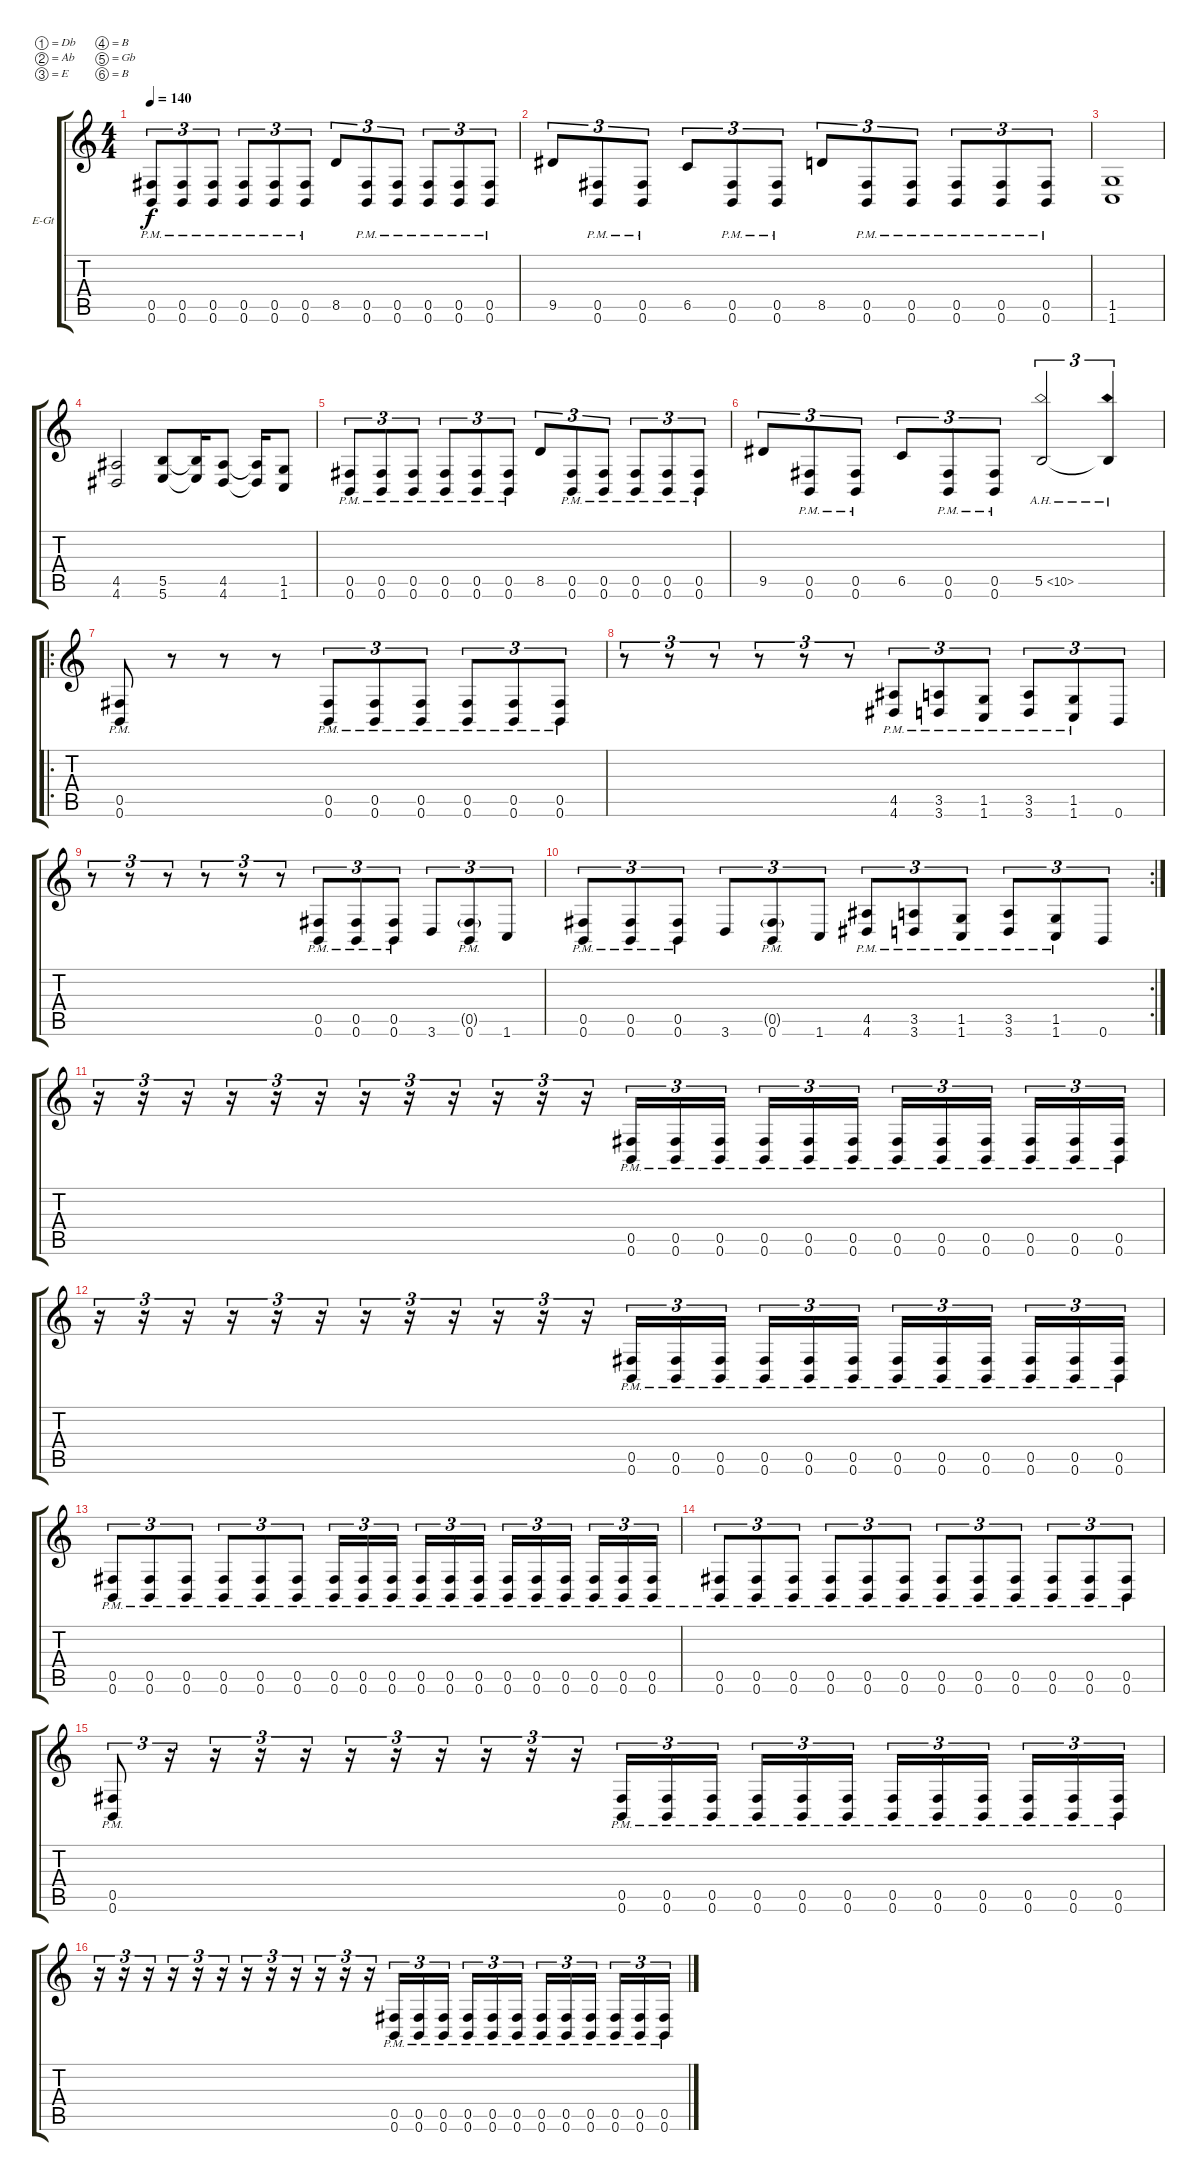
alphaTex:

\bracketExtendMode groupsimilarinstruments
\firstSystemTrackNameOrientation horizontal
\otherSystemsTrackNameOrientation horizontal
\track ("Rhytm Gtr." "E-Gt") {instrument overdrivenguitar}
\staff {score tabs}
\tuning (Db4 Ab3 E3 B2 Gb2 B1)
\ts (4 4)
\tempo 140
\clef g2
\ks c
(0.6 0.5{pm}).8{tu (3 2) dy f} (0.6{pm} 0.5{pm}).8{tu (3 2)} (0.6{pm} 0.5{pm}).8{tu (3 2)} (0.6{pm} 0.5{pm}).8{tu (3 2)} (0.6{pm} 0.5{pm}).8{tu (3 2)} (0.6{pm} 0.5{pm}).8{tu (3 2)} 8.5.8{tu (3 2)} (0.6{pm} 0.5{pm}).8{tu (3 2)} (0.6{pm} 0.5{pm}).8{tu (3 2)} (0.6{pm} 0.5{pm}).8{tu (3 2)} (0.6{pm} 0.5{pm}).8{tu (3 2)} (0.6{pm} 0.5{pm}).8{tu (3 2)} |
9.5.8{tu (3 2)} (0.6{pm} 0.5{pm}).8{tu (3 2)} (0.6{pm} 0.5{pm}).8{tu (3 2)} 6.5.8{tu (3 2)} (0.6{pm} 0.5{pm}).8{tu (3 2)} (0.6{pm} 0.5{pm}).8{tu (3 2)} 8.5.8{tu (3 2)} (0.6{pm} 0.5{pm}).8{tu (3 2)} (0.6{pm} 0.5{pm}).8{tu (3 2)} (0.6{pm} 0.5{pm}).8{tu (3 2)} (0.6{pm} 0.5{pm}).8{tu (3 2)} (0.6{pm} 0.5{pm}).8{tu (3 2)} |
(1.5 1.6).1 |
(4.5 4.6).2 (5.5 5.6).8 (5.5{t} 5.6{t}).16 (4.5 4.6).8 (4.5{t} 4.6{t}).16 (1.5 1.6).8 |
(0.6 0.5{pm}).8{tu (3 2)} (0.6{pm} 0.5{pm}).8{tu (3 2)} (0.6{pm} 0.5{pm}).8{tu (3 2)} (0.6{pm} 0.5{pm}).8{tu (3 2)} (0.6{pm} 0.5{pm}).8{tu (3 2)} (0.6{pm} 0.5{pm}).8{tu (3 2)} 8.5.8{tu (3 2)} (0.6{pm} 0.5{pm}).8{tu (3 2)} (0.6{pm} 0.5{pm}).8{tu (3 2)} (0.6{pm} 0.5{pm}).8{tu (3 2)} (0.6{pm} 0.5{pm}).8{tu (3 2)} (0.6{pm} 0.5{pm}).8{tu (3 2)} |
9.5.8{tu (3 2)} (0.6{pm} 0.5{pm}).8{tu (3 2)} (0.6{pm} 0.5{pm}).8{tu (3 2)} 6.5.8{tu (3 2)} (0.6{pm} 0.5{pm}).8{tu (3 2)} (0.6{pm} 0.5{pm}).8{tu (3 2)} 5.5{ah 5}.2{tu (3 2)} 5.5{ah 5 t}.4{tu (3 2)} |
\ro
(0.6{pm} 0.5{pm}).8 r.8 r.8 r.8 (0.6{pm} 0.5{pm}).8{tu (3 2)} (0.6{pm} 0.5{pm}).8{tu (3 2)} (0.6{pm} 0.5{pm}).8{tu (3 2)} (0.6{pm} 0.5{pm}).8{tu (3 2)} (0.6{pm} 0.5{pm}).8{tu (3 2)} (0.6{pm} 0.5{pm}).8{tu (3 2)} |
r.8{tu (3 2)} r.8{tu (3 2)} r.8{tu (3 2)} r.8{tu (3 2)} r.8{tu (3 2)} r.8{tu (3 2)} (4.6{pm} 4.5{pm}).8{tu (3 2)} (3.6{pm} 3.5{pm}).8{tu (3 2)} (1.6{pm} 1.5{pm}).8{tu (3 2)} (3.6{pm} 3.5{pm}).8{tu (3 2)} (1.6{pm} 1.5{pm}).8{tu (3 2)} 0.6.8{tu (3 2)} |
r.8{tu (3 2)} r.8{tu (3 2)} r.8{tu (3 2)} r.8{tu (3 2)} r.8{tu (3 2)} r.8{tu (3 2)} (0.6 0.5{pm}).8{tu (3 2)} (0.6{pm} 0.5{pm}).8{tu (3 2)} (0.6{pm} 0.5{pm}).8{tu (3 2)} 3.6.8{tu (3 2)} (0.6{pm} 0.5{g pm}).8{tu (3 2)} 1.6.8{tu (3 2)} |
\rc 2
(0.6{pm} 0.5{pm}).8{tu (3 2)} (0.6{pm} 0.5{pm}).8{tu (3 2)} (0.6{pm} 0.5{pm}).8{tu (3 2)} 3.6.8{tu (3 2)} (0.5{g pm} 0.6).8{tu (3 2)} 1.6.8{tu (3 2)} (4.6{pm} 4.5{pm}).8{tu (3 2)} (3.6{pm} 3.5{pm}).8{tu (3 2)} (1.6{pm} 1.5{pm}).8{tu (3 2)} (3.6{pm} 3.5{pm}).8{tu (3 2)} (1.6{pm} 1.5{pm}).8{tu (3 2)} 0.6.8{tu (3 2)} |
r.16{tu (3 2)} r.16{tu (3 2)} r.16{tu (3 2)} r.16{tu (3 2)} r.16{tu (3 2)} r.16{tu (3 2)} r.16{tu (3 2)} r.16{tu (3 2)} r.16{tu (3 2)} r.16{tu (3 2)} r.16{tu (3 2)} r.16{tu (3 2)} (0.6{pm} 0.5{pm}).16{tu (3 2)} (0.6{pm} 0.5{pm}).16{tu (3 2)} (0.6{pm} 0.5{pm}).16{tu (3 2)} (0.6{pm} 0.5{pm}).16{tu (3 2)} (0.6{pm} 0.5{pm}).16{tu (3 2)} (0.6{pm} 0.5{pm}).16{tu (3 2)} (0.6{pm} 0.5{pm}).16{tu (3 2)} (0.6{pm} 0.5{pm}).16{tu (3 2)} (0.6{pm} 0.5{pm}).16{tu (3 2)} (0.6{pm} 0.5{pm}).16{tu (3 2)} (0.6{pm} 0.5{pm}).16{tu (3 2)} (0.6{pm} 0.5{pm}).16{tu (3 2)} |
r.16{tu (3 2)} r.16{tu (3 2)} r.16{tu (3 2)} r.16{tu (3 2)} r.16{tu (3 2)} r.16{tu (3 2)} r.16{tu (3 2)} r.16{tu (3 2)} r.16{tu (3 2)} r.16{tu (3 2)} r.16{tu (3 2)} r.16{tu (3 2)} (0.6{pm} 0.5{pm}).16{tu (3 2)} (0.6{pm} 0.5{pm}).16{tu (3 2)} (0.6{pm} 0.5{pm}).16{tu (3 2)} (0.6{pm} 0.5{pm}).16{tu (3 2)} (0.6{pm} 0.5{pm}).16{tu (3 2)} (0.6{pm} 0.5{pm}).16{tu (3 2)} (0.6{pm} 0.5{pm}).16{tu (3 2)} (0.6{pm} 0.5{pm}).16{tu (3 2)} (0.6{pm} 0.5{pm}).16{tu (3 2)} (0.6{pm} 0.5{pm}).16{tu (3 2)} (0.6{pm} 0.5{pm}).16{tu (3 2)} (0.6{pm} 0.5{pm}).16{tu (3 2)} |
(0.6{pm} 0.5{pm}).8{tu (3 2)} (0.6{pm} 0.5{pm}).8{tu (3 2)} (0.6{pm} 0.5{pm}).8{tu (3 2)} (0.6{pm} 0.5{pm}).8{tu (3 2)} (0.6{pm} 0.5{pm}).8{tu (3 2)} (0.6{pm} 0.5{pm}).8{tu (3 2)} (0.6{pm} 0.5{pm}).16{tu (3 2)} (0.6{pm} 0.5{pm}).16{tu (3 2)} (0.6{pm} 0.5{pm}).16{tu (3 2)} (0.6{pm} 0.5{pm}).16{tu (3 2)} (0.6{pm} 0.5{pm}).16{tu (3 2)} (0.6{pm} 0.5{pm}).16{tu (3 2)} (0.6{pm} 0.5{pm}).16{tu (3 2)} (0.6{pm} 0.5{pm}).16{tu (3 2)} (0.6{pm} 0.5{pm}).16{tu (3 2)} (0.6{pm} 0.5{pm}).16{tu (3 2)} (0.6{pm} 0.5{pm}).16{tu (3 2)} (0.6{pm} 0.5{pm}).16{tu (3 2)} |
(0.6{pm} 0.5{pm}).8{tu (3 2)} (0.6{pm} 0.5{pm}).8{tu (3 2)} (0.6{pm} 0.5{pm}).8{tu (3 2)} (0.6{pm} 0.5{pm}).8{tu (3 2)} (0.6{pm} 0.5{pm}).8{tu (3 2)} (0.6{pm} 0.5{pm}).8{tu (3 2)} (0.6{pm} 0.5{pm}).8{tu (3 2)} (0.6{pm} 0.5{pm}).8{tu (3 2)} (0.6{pm} 0.5{pm}).8{tu (3 2)} (0.6{pm} 0.5{pm}).8{tu (3 2)} (0.6{pm} 0.5{pm}).8{tu (3 2)} (0.6{pm} 0.5{pm}).8{tu (3 2)} |
(0.5{pm} 0.6{pm}).8{tu (3 2)} r.16{tu (3 2)} r.16{tu (3 2)} r.16{tu (3 2)} r.16{tu (3 2)} r.16{tu (3 2)} r.16{tu (3 2)} r.16{tu (3 2)} r.16{tu (3 2)} r.16{tu (3 2)} r.16{tu (3 2)} (0.6{pm} 0.5{pm}).16{tu (3 2)} (0.6{pm} 0.5{pm}).16{tu (3 2)} (0.6{pm} 0.5{pm}).16{tu (3 2)} (0.6{pm} 0.5{pm}).16{tu (3 2)} (0.6{pm} 0.5{pm}).16{tu (3 2)} (0.6{pm} 0.5{pm}).16{tu (3 2)} (0.6{pm} 0.5{pm}).16{tu (3 2)} (0.6{pm} 0.5{pm}).16{tu (3 2)} (0.6{pm} 0.5{pm}).16{tu (3 2)} (0.6{pm} 0.5{pm}).16{tu (3 2)} (0.6{pm} 0.5{pm}).16{tu (3 2)} (0.6{pm} 0.5{pm}).16{tu (3 2)} |
r.16{tu (3 2)} r.16{tu (3 2)} r.16{tu (3 2)} r.16{tu (3 2)} r.16{tu (3 2)} r.16{tu (3 2)} r.16{tu (3 2)} r.16{tu (3 2)} r.16{tu (3 2)} r.16{tu (3 2)} r.16{tu (3 2)} r.16{tu (3 2)} (0.6{pm} 0.5{pm}).16{tu (3 2)} (0.6{pm} 0.5{pm}).16{tu (3 2)} (0.6{pm} 0.5{pm}).16{tu (3 2)} (0.6{pm} 0.5{pm}).16{tu (3 2)} (0.6{pm} 0.5{pm}).16{tu (3 2)} (0.6{pm} 0.5{pm}).16{tu (3 2)} (0.6{pm} 0.5{pm}).16{tu (3 2)} (0.6{pm} 0.5{pm}).16{tu (3 2)} (0.6{pm} 0.5{pm}).16{tu (3 2)} (0.6{pm} 0.5{pm}).16{tu (3 2)} (0.6{pm} 0.5{pm}).16{tu (3 2)} (0.6{pm} 0.5{pm}).16{tu (3 2)}
